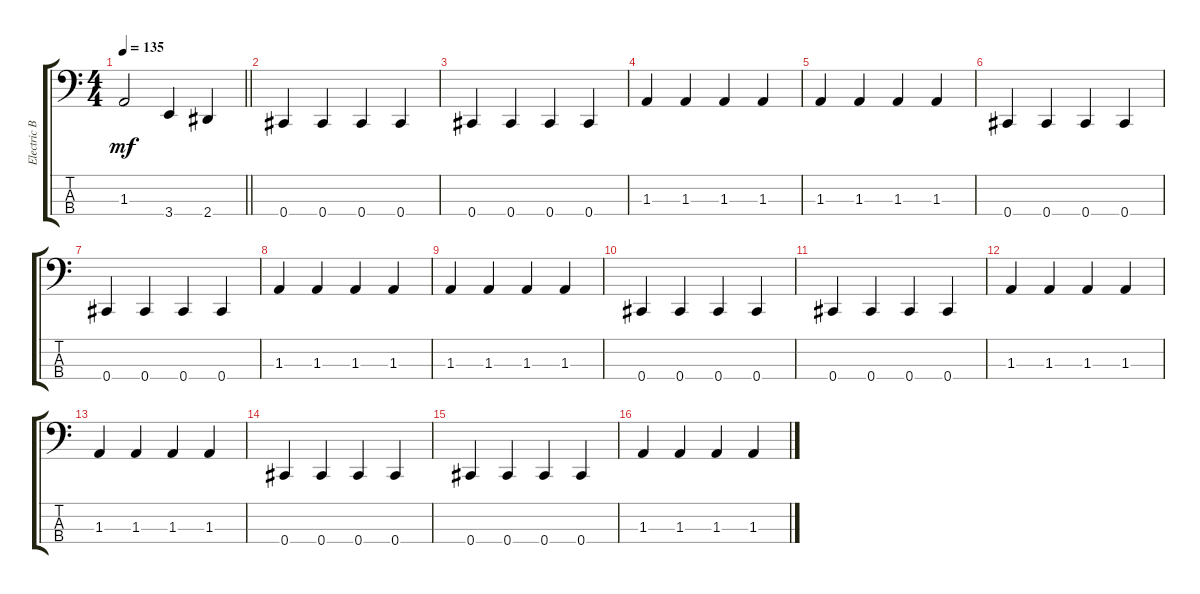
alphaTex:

\track ("Electric Bass" "Electric B") {instrument electricbassfinger}
\staff {score tabs}
\tuning (Gb2 Db2 Ab1 Db1) {hide}
\ts (4 4)
\tempo 135
\clef f4
\barLineRight lightlight
\ks c
1.3{t}.2{dy mf} 3.4.4 2.4.4 |
0.4.4 0.4.4 0.4.4 0.4.4 |
0.4.4 0.4.4 0.4.4 0.4.4 |
1.3.4 1.3.4 1.3.4 1.3.4 |
1.3.4 1.3.4 1.3.4 1.3.4 |
0.4.4 0.4.4 0.4.4 0.4.4 |
0.4.4 0.4.4 0.4.4 0.4.4 |
1.3.4 1.3.4 1.3.4 1.3.4 |
1.3.4 1.3.4 1.3.4 1.3.4 |
0.4.4 0.4.4 0.4.4 0.4.4 |
0.4.4 0.4.4 0.4.4 0.4.4 |
1.3.4 1.3.4 1.3.4 1.3.4 |
1.3.4 1.3.4 1.3.4 1.3.4 |
0.4.4 0.4.4 0.4.4 0.4.4 |
0.4.4 0.4.4 0.4.4 0.4.4 |
1.3.4 1.3.4 1.3.4 1.3.4
